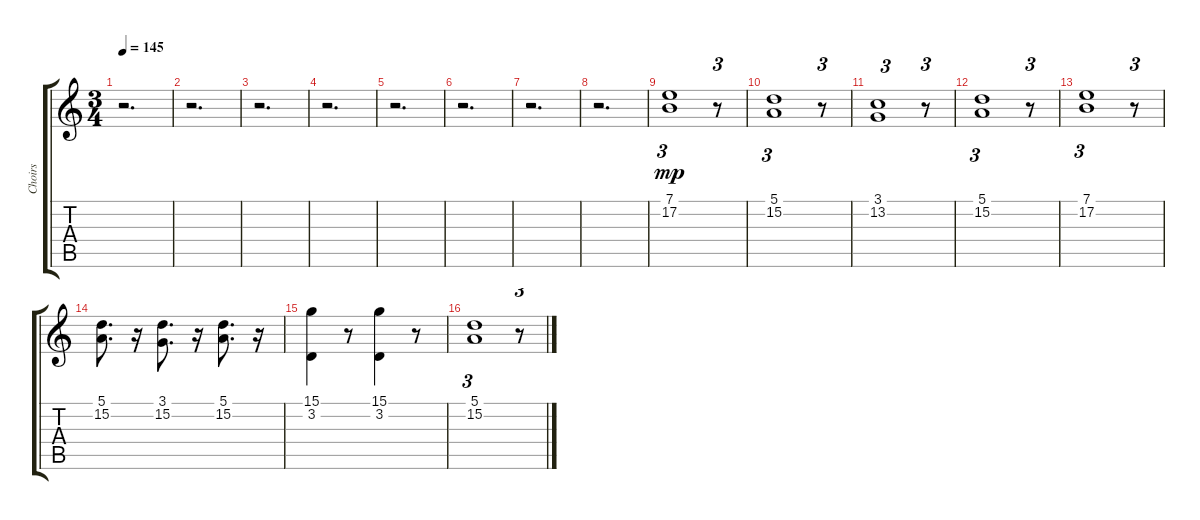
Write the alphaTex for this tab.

\track ("Choirs" "Choirs") {instrument choiraahs}
\staff {score tabs}
\tuning (E4 B3 G3 D3 A2 E2) {hide}
\ts (3 4)
\tempo 145
\clef g2
\ks c
r.2{d dy mp} |
r.2{d} |
r.2{d} |
r.2{d} |
r.2{d} |
r.2{d} |
r.2{d} |
r.2{d} |
(7.1 17.2).1{tu (3 2)} r.8{tu (3 2)} |
(5.1 15.2).1{tu (3 2)} r.8{tu (3 2)} |
(3.1 13.2).1{tu (3 2)} r.8{tu (3 2)} |
(5.1 15.2).1{tu (3 2)} r.8{tu (3 2)} |
(7.1 17.2).1{tu (3 2)} r.8{tu (3 2)} |
(5.1 15.2).8{d} r.16 (3.1 15.2).8{d} r.16 (5.1 15.2).8{d} r.16 |
(15.1 3.2).4 r.8 (15.1 3.2).4 r.8 |
(5.1 15.2).1{tu (3 2)} r.8{tu (3 2)}
